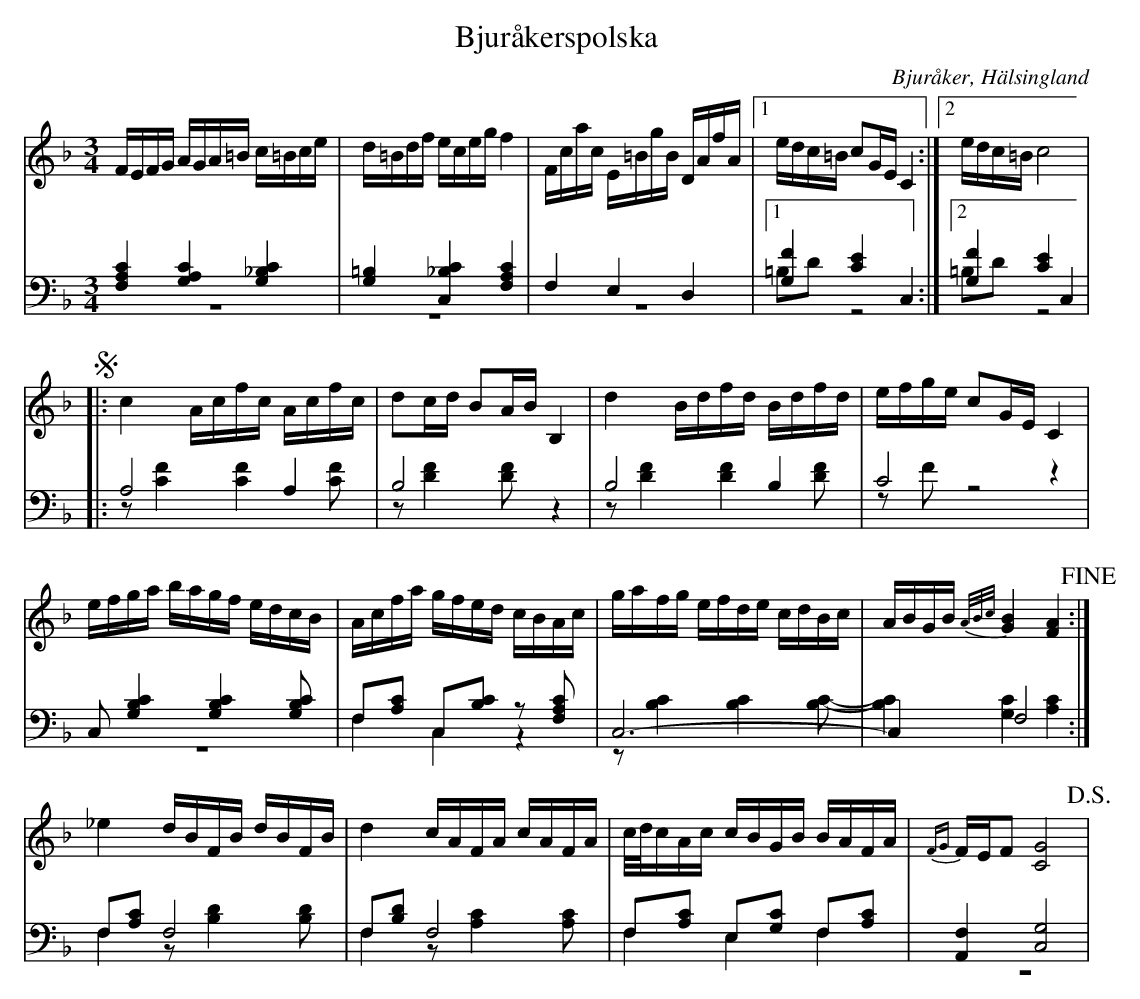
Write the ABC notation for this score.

X:1
T: Bjuråkerspolska
O: Bjuråker, Hälsingland
M: 3/4
L: 1/16
K: F
V:1
V:2
V:3 merge
V:1
FEFG AGA=B c=Bce|d=Bdf eceg f4|Fcac E=BgB DAfA|1 edc=B c2GE C4:|2 edc=B c8 |
!segno! |:c4 Acfc Acfc|d2cd B2AB B,4|d4 Bdfd Bdfd|efge c2GE C4|
efga bagf edcB|Acfa gfed cBAc|gafg efde cdBc|ABGB {A/B/c/}[G4B4] [F4A4] !fine!:|
_e4 dBFB dBFB|d4 cAFA cAFA|c/d/cAc cBGB BAFA|{FG}FEF2 [C8G8] !D.S.!|
V:2 clef=bass
[F,4A,4C4] [G,4A,4C4] [G,4_B,4C4]|[G,4=B,4] [C,4_B,4C4] [F,4A,4C4]|F,4 E,4 D,4|1 [G,4F4] [C4E4] C,4:|2 [G,4F4] [C4E4] C,4 |
|:A,8 A,4|B,8 z4|B,8  B,4|C8 z4|
C,2 [G,4B,4C4] [G,4B,4C4] [G,2B,2C2]|F,2[A,2C2] C,2[B,2C2] z2 [F,2A,2C2]|C,12-|C,4 F,8:|
F,2[A,2C2] F,8|F,2[B,2D2] F,8|F,2[A,2C2] E,2[G,2C2] F,2[A,2C2]|[A,,4F,4] [C,8G,8] |
V:3 clef=bass
z12|z12|z12|1 =B,2D2 z8:|2 =B,2D2 z8|
|:z2 [C4F4] [C4F4] [C2F2]|z2 [D4F4] [D2F2] z4|z2 [D4F4] [D4F4] [D2F2]|z2 F2 z8|
z12|F,4 C,4 z4|z2 [B,4C4] [B,4C4] [B,2C2]-|[B,4C4] [G,4C4] [A,4C4]:|
F,4 z2 [B,4D4] [B,2D2]|F,4 z2 [A,4C4] [A,2C2]|F,4 E,4 F,4|z12|
